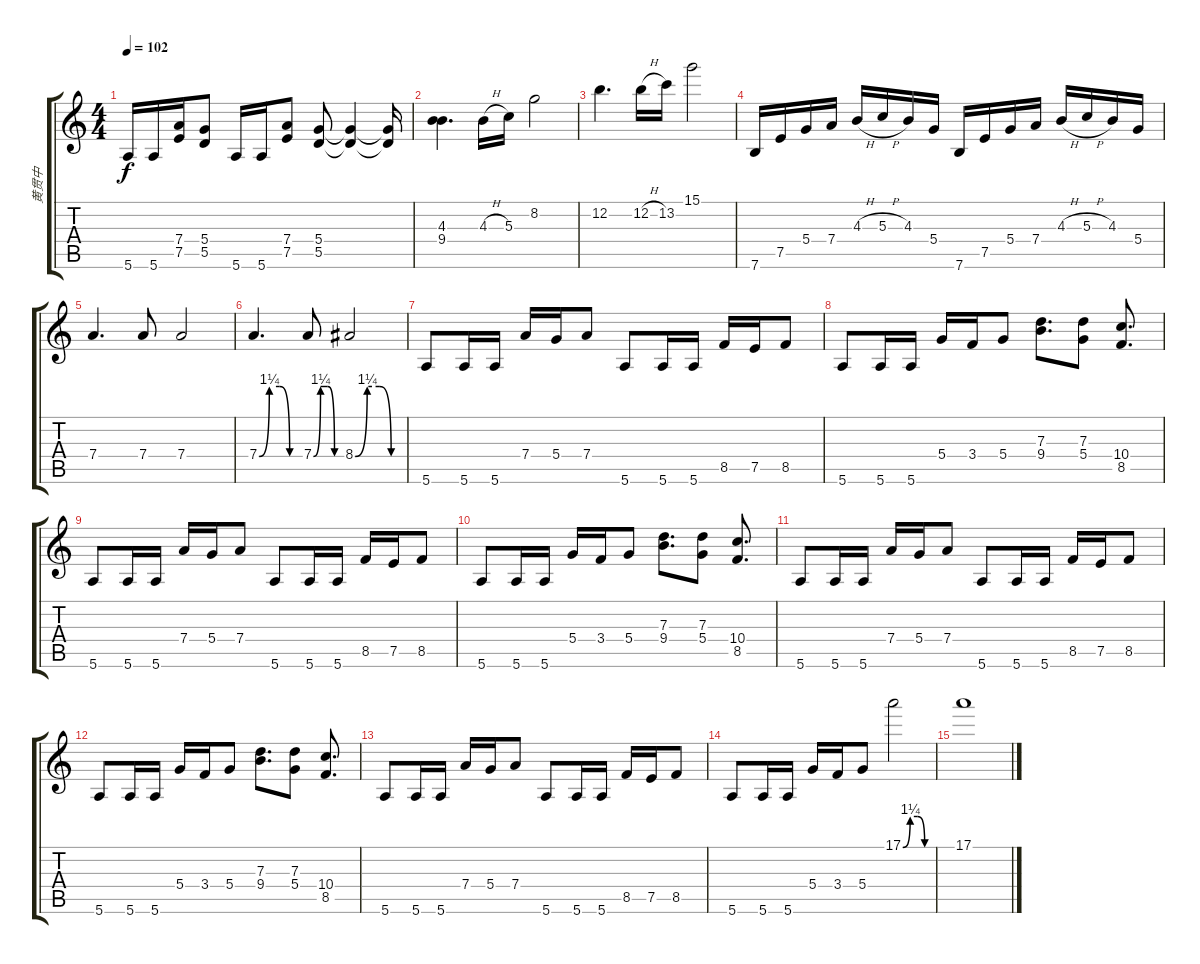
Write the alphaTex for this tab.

\track ("黄贯中" "黄贯中") {instrument distortionguitar}
\staff {score tabs}
\tuning (E4 B3 G3 D3 A2 E2) {hide}
\ts (4 4)
\tempo 102
\clef g2
\ks c
5.6.16{dy f} 5.6.16 (7.4 7.5).16 (5.4 5.5).8 5.6.16 5.6.16 (7.4 7.5).8 (5.4 5.5).8 (5.4{t} 5.5{t}).4 (5.4{t} 5.5{t}).16 |
(4.3 9.4).4{d} 4.3{h}.16 5.3.16 8.2.2 |
12.2.4{d} 12.2{h}.16 13.2.16 15.1.2 |
7.6.16 7.5.16 5.4.16 7.4.16 4.3{h}.16 5.3{h}.16 4.3.16 5.4.16 7.6.16 7.5.16 5.4.16 7.4.16 4.3{h}.16 5.3{h}.16 4.3.16 5.4.16 |
7.4.4{d} 7.4.8 7.4.2 |
7.4{be (custom 0 0 15 5 30 5 45 0 60 0)}.4{d} 7.4{be (custom 0 0 15 5 30 5 45 0 60 0)}.8 8.4{be (custom 0 0 15 5 30 5 45 0 60 0)}.2 |
5.6.8 5.6.16 5.6.16 7.4.16 5.4.16 7.4.8 5.6.8 5.6.16 5.6.16 8.5.16 7.5.16 8.5.8 |
5.6.8 5.6.16 5.6.16 5.4.16 3.4.16 5.4.8 (7.3 9.4).8{d} (7.3 5.4).8 (10.4 8.5).8{d} |
5.6.8 5.6.16 5.6.16 7.4.16 5.4.16 7.4.8 5.6.8 5.6.16 5.6.16 8.5.16 7.5.16 8.5.8 |
5.6.8 5.6.16 5.6.16 5.4.16 3.4.16 5.4.8 (7.3 9.4).8{d} (7.3 5.4).8 (10.4 8.5).8{d} |
5.6.8 5.6.16 5.6.16 7.4.16 5.4.16 7.4.8 5.6.8 5.6.16 5.6.16 8.5.16 7.5.16 8.5.8 |
5.6.8 5.6.16 5.6.16 5.4.16 3.4.16 5.4.8 (7.3 9.4).8{d} (7.3 5.4).8 (10.4 8.5).8{d} |
5.6.8 5.6.16 5.6.16 7.4.16 5.4.16 7.4.8 5.6.8 5.6.16 5.6.16 8.5.16 7.5.16 8.5.8 |
5.6.8 5.6.16 5.6.16 5.4.16 3.4.16 5.4.8 17.1{be (custom 0 0 15 5 30 5 45 0 60 0)}.2 |
17.1.1
